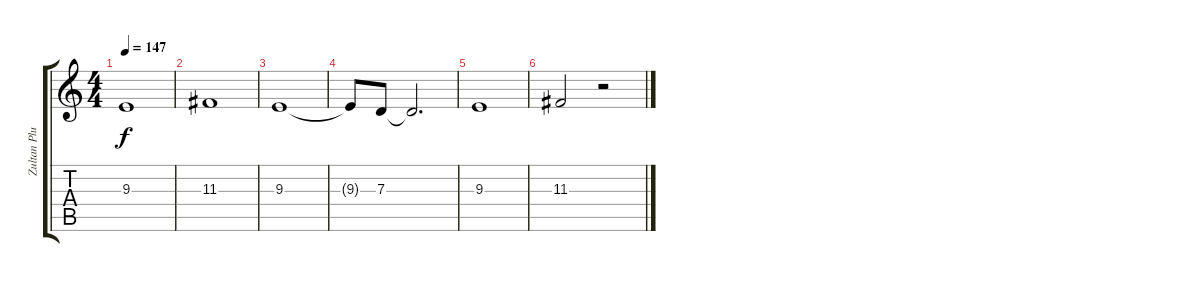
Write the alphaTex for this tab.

\track ("Zultan Pluto (Keyboard)" "Zultan Plu") {instrument stringensemble1}
\staff {score tabs}
\tuning (E4 B3 G3 D3 A2 E2) {hide}
\ts (4 4)
\tempo 147
\clef g2
\ks c
9.3.1{dy f} |
11.3.1 |
9.3.1 |
9.3{t}.8 7.3.8 7.3{t}.2{d} |
9.3.1 |
11.3.2 r.2
